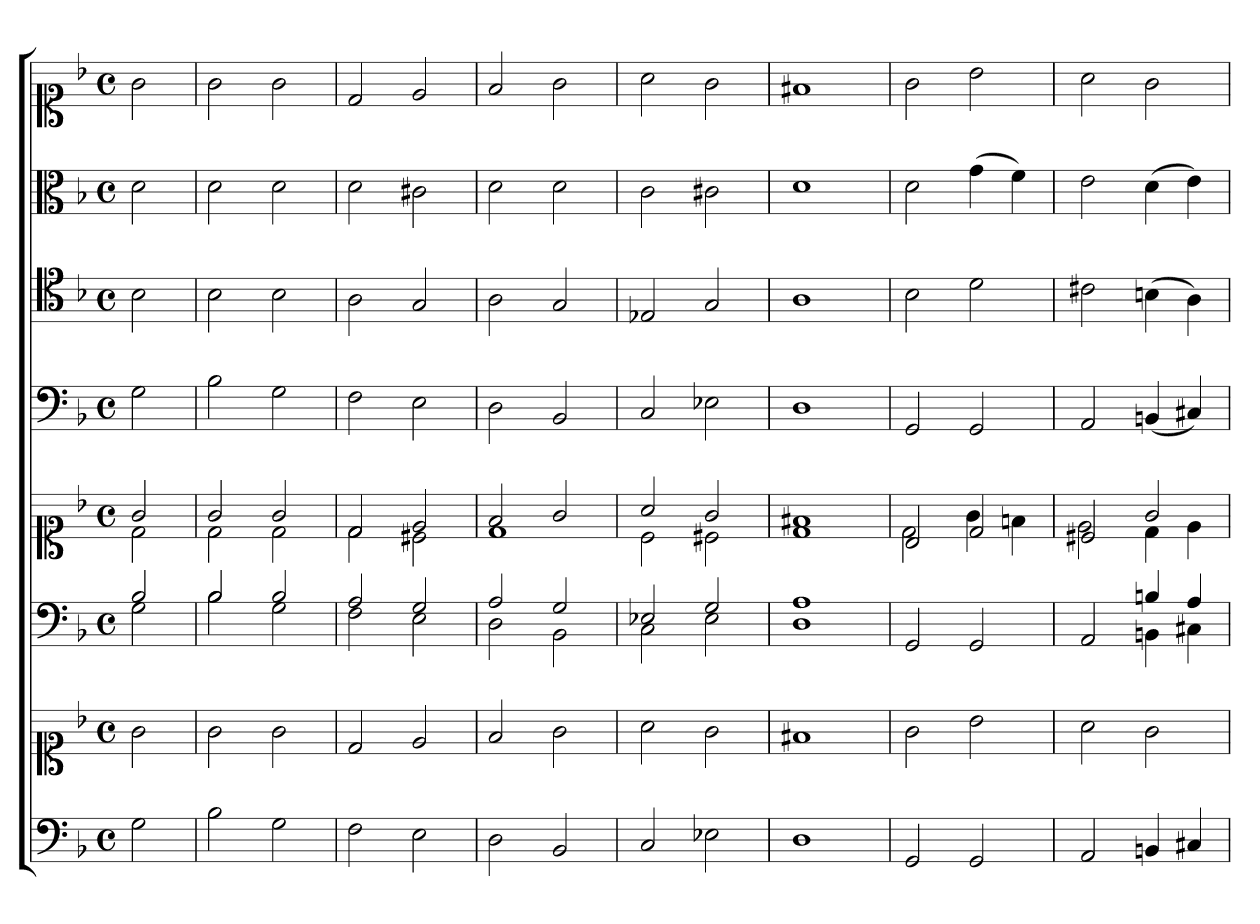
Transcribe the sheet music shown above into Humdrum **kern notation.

**kern	**kern	**kern	**kern	**kern	**kern	**kern	**kern
*part6	*part6	*part5	*part5	*part4	*part3	*part2	*part1
*staff8	*staff7	*staff6	*staff5	*staff4	*staff3	*staff2	*staff1
*clefF4	*clefC1	*clefF4	*clefC1	*clefF4	*clefC4	*clefC3	*clefC1
*k[b-]	*k[b-]	*k[b-]	*k[b-]	*k[b-]	*k[b-]	*k[b-]	*k[b-]
*F:	*F:	*F:	*F:	*F:	*F:	*F:	*F:
*M4/4	*M4/4	*M4/4	*M4/4	*M4/4	*M4/4	*M4/4	*M4/4
*met(c)	*met(c)	*met(c)	*met(c)	*met(c)	*met(c)	*met(c)	*met(c)
*MM180	*MM180	*MM180	*MM180	*MM180	*MM180	*MM180	*MM180
=1	=1	=1	=1	=1	=1	=1	=1
*	*	*^	*^	*	*	*	*
2G	2g	2B-	2G	2g	2d	2G	2B-	2d	2g
=2	=2	=2	=2	=2	=2	=2	=2	=2	=2
2B-	2g	2B-	2B-	2g	2d	2B-	2B-	2d	2g
2G	2g	2B-	2G	2g	2d	2G	2B-	2d	2g
=3	=3	=3	=3	=3	=3	=3	=3	=3	=3
2F	2d	2A	2F	2d	2d	2F	2A	2d	2d
2E	2e	2G	2E	2e	2c#X	2E	2G	2c#X	2e
=4	=4	=4	=4	=4	=4	=4	=4	=4	=4
2D	2f	2A	2D	2f	1d	2D	2A	2d	2f
2BB-	2g	2G	2BB-	2g	.	2BB-	2G	2d	2g
=5	=5	=5	=5	=5	=5	=5	=5	=5	=5
2C	2a	2E-X	2C	2a	2c	2C	2E-X	2c	2a
2E-X	2g	2G	2E-	2g	2c#X	2E-X	2G	2c#X	2g
=6	=6	=6	=6	=6	=6	=6	=6	=6	=6
1D	1f#X	1A	1D	1f#X	1d	1D	1A	1d	1f#X
*	*	*v	*v	*	*	*	*	*	*
=7	=7	=7	=7	=7	=7	=7	=7	=7
2GG	2g	2GG	2B-	2d	2GG	2B-	2d	2g
2GG	2b-	2GG	2d	4g	2GG	2d	(4g	2b-
.	.	.	.	4fn	.	.	4f)	.
=8	=8	=8	=8	=8	=8	=8	=8	=8
*	*	*^	*	*	*	*	*	*
2AA	2a	2ryy	2AA	2c#X	2e	2AA	2c#X	2e	2a
4BBn	2g	4Bn	4BBn	2g	4d	(4BBn	(4Bn	(4d	2g
4C#X	.	4A	4C#X	.	4e	4C#X)	4A)	4e)	.
*	*	*v	*v	*	*	*	*	*	*
*	*	*	*v	*v	*	*	*	*
=	=	=	=	=	=	=	=
*-	*-	*-	*-	*-	*-	*-	*-
